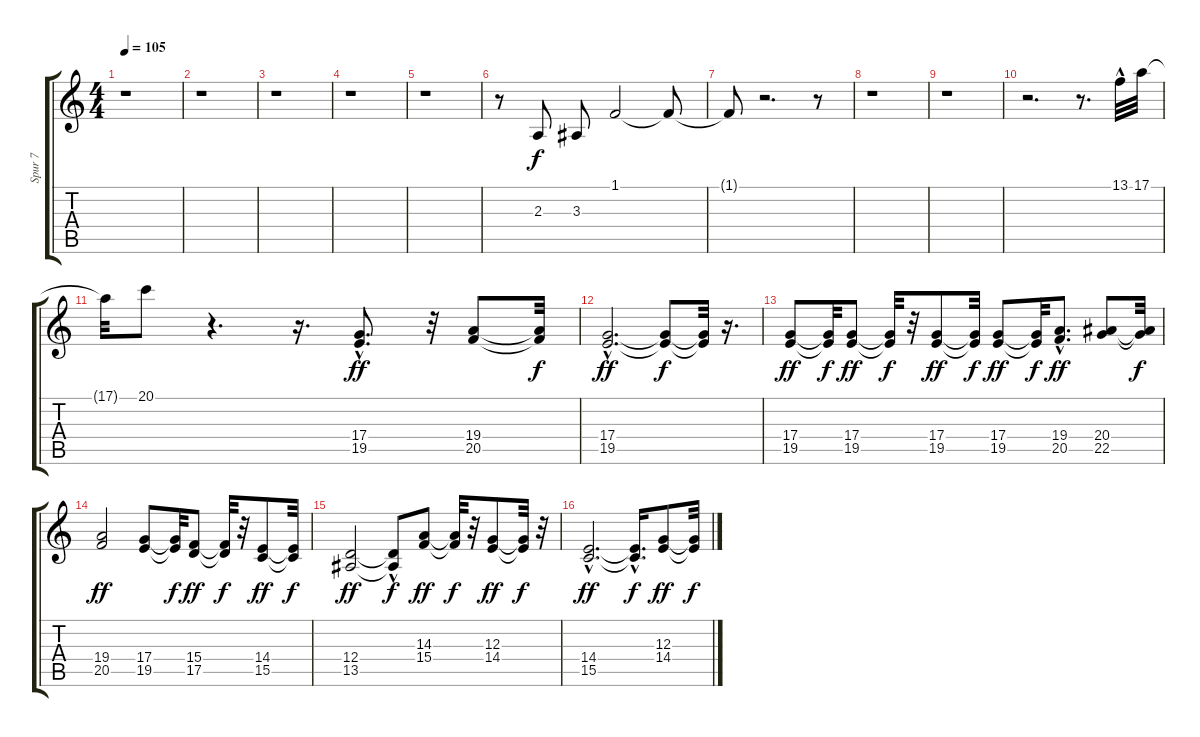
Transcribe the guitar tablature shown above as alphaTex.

\track ("Spur 7" "Spur 7") {instrument acousticgrandpiano}
\staff {score tabs}
\tuning (E4 B3 G3 D3 A2 E2) {hide}
\ts (4 4)
\tempo 105
\clef g2
\ks c
r.1{dy f} |
r.1 |
r.1 |
r.1 |
r.1 |
r.8 2.3.8{balance 6} 3.3.8{balance 3} 1.1.2{balance 2} 1.1{t}.8 |
1.1{t}.8 r.2{d} r.8 |
r.1 |
r.1 |
r.2{d} r.8{d} 13.1{hac}.32{balance 8} 17.1.32 |
17.1{t}.32 20.1.8 r.4{d} r.16{d} (17.4{hac} 19.5{hac}).8{d dy ff} r.32 (19.4 20.5).8 (19.4{t} 20.5{t}).32{dy f} |
(17.4{hac} 19.5{hac}).2{d dy ff} (17.4{t} 19.5{t}).8{dy f} (17.4{t} 19.5{t}).32 r.16{d} |
(17.4 19.5).8{dy ff} (17.4{t} 19.5{t}).32{dy f} (17.4 19.5).8{dy ff} (17.4{t} 19.5{t}).32{dy f} r.32 (17.4 19.5).8{dy ff} (17.4{t} 19.5{t}).32{dy f} (17.4 19.5).8{dy ff} (17.4{t} 19.5{t}).32{dy f} (19.4{hac} 20.5{hac}).8{d dy ff} (20.4 22.5).8 (20.4{t} 22.5{t}).32{dy f} |
(19.4 20.5).2{dy ff} (17.4 19.5).8 (17.4{t} 19.5{t}).32{dy f} (15.4 17.5).8{dy ff} (15.4{t} 17.5{t}).32{dy f} r.32 (14.4 15.5).8{dy ff} (14.4{t} 15.5{t}).32{dy f} |
(12.4 13.5).2{dy ff} (12.4{hac t} 13.5{hac t}).8{dy f} (14.3 15.4).8{dy ff} (14.3{t} 15.4{t}).32{dy f} r.32 (12.3 14.4).8{dy ff} (12.3{t} 14.4{t}).32{dy f} r.32 |
(14.4{hac} 15.5{hac}).2{d dy ff} (14.4{hac t} 15.5{hac t}).16{d dy f} (12.3 14.4).8{dy ff} (12.3{t} 14.4{t}).32{dy f}
